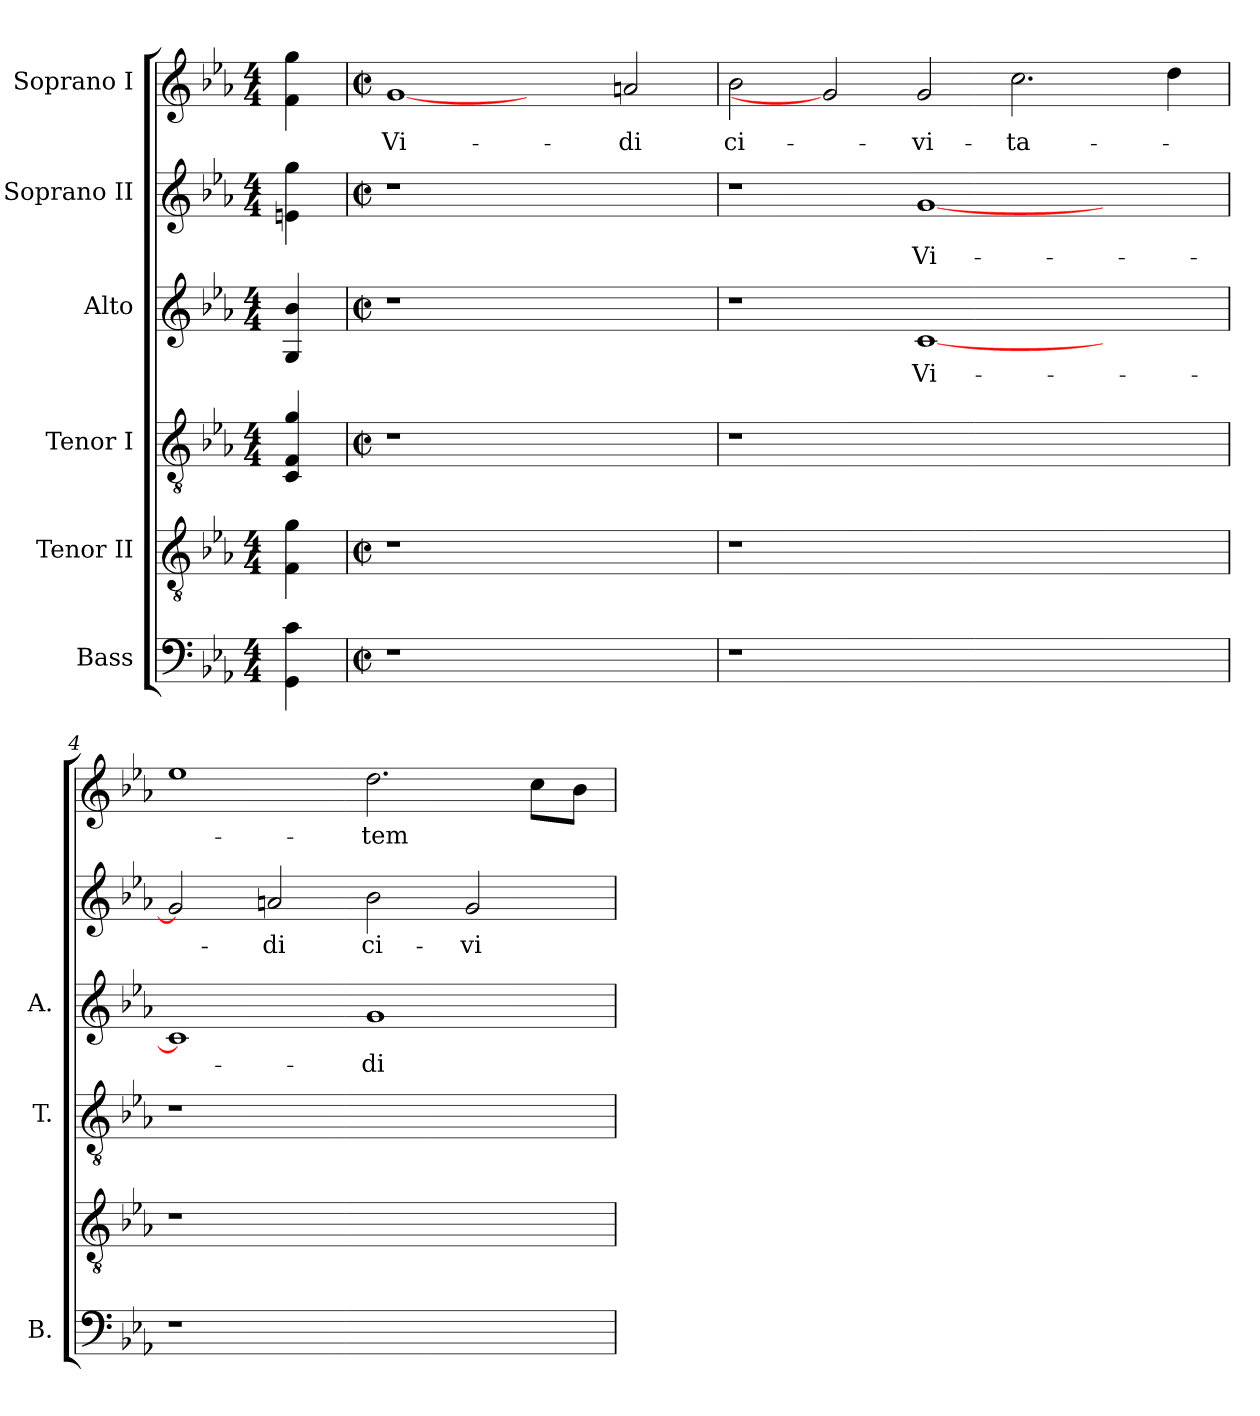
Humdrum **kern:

**kern	**kern	**kern	**kern	**text	**kern	**text	**kern	**text
*part6	*part5	*part4	*part3	*part3	*part2	*part2	*part1	*part1
*staff6	*staff5	*staff4	*staff3	*staff3	*staff2	*staff2	*staff1	*staff1
*I"Bass	*I"Tenor II	*I"Tenor I	*I"Alto	*	*I"Soprano II	*	*I"Soprano I	*
*I'B.	*	*I'T.	*I'A.	*	*	*	*	*
!!LO:PB:g=z
*clefF4	*clefGv2	*clefGv2	*clefG2	*	*clefG2	*	*clefG2	*
*	*ITrd7c12	*ITrd7c12	*ITrd7c12	*	*	*	*	*
*k[b-e-a-]	*k[b-e-a-]	*k[b-e-a-]	*k[b-e-a-]	*	*k[b-e-a-]	*	*k[b-e-a-]	*
*E-:	*E-:	*E-:	*E-:	*	*E-:	*	*E-:	*
*M4/4	*M4/4	*M4/4	*M4/4	*	*M4/4	*	*M4/4	*
=1	=1	=1	=1	=1	=1	=1	=1	=1
4GGi\ 4ci	4FFi\ 4Gi	4CCi/ 4FFi 4Gi	4GGi/ 4B-i	.	4eni\ 4ggi	.	4fi\ 4ggi	.
=2	=2	=2	=2	=2	=2	=2	=2	=2
*M2/2	*M2/2	*M2/2	*M2/2	*	*M2/2	*	*M2/2	*
*met(c|)	*met(c|)	*met(c|)	*met(c|)	*	*met(c|)	*	*met(c|)	*
!LO:N:vis=1	!LO:N:vis=1	!LO:N:vis=1	!LO:N:vis=1	!	!LO:N:vis=1	!	!	!
!	!	!	!	!	!	!	!	!LO:LY:b:color=#000000
1r	1r	1r	1r	.	1r	.	[1gi	Vi-
1ryy	1ryy	1ryy	1ryy	.	1ryy	.	2ryy	.
!	!	!	!	!	!	!	!	!LO:LY:b:color=#000000
.	.	.	.	.	.	.	2ani/	-di
=3	=3	=3	=3	=3	=3	=3	=3	=3
!LO:N:vis=1	!LO:N:vis=1	!LO:N:vis=1	!	!	!	!	!	!
!	!	!	!	!	!	!	!	!LO:LY:b:color=#000000
1r	1r	1r	1r	.	1r	.	2b-i\	ci-
.	.	.	.	.	.	.	2gi]	.
!	!	!	!	!LO:LY:b:color=#000000	!	!	!	!
!	!	!	!	!	!	!LO:LY:b:color=#000000	!	!
!	!	!	!	!	!	!	!	!LO:LY:b:color=#000000
1.ryy	1.ryy	1.ryy	[<1Ci	Vi-	[<1gi	Vi-	2gi/	-vi-
!	!	!	!	!	!	!	!	!LO:LY:b:color=#000000
.	.	.	.	.	.	.	2.cci\	-ta-
.	.	.	2ryy	.	2ryy	.	.	.
.	.	.	.	.	.	.	4ddi\	.
=4	=4	=4	=4	=4	=4	=4	=4	=4
!LO:N:vis=1	!LO:N:vis=1	!LO:N:vis=1	!	!	!	!	!	!
1r	1r	1r	1Ci]	.	2gi/]	.	1ee-i	.
!	!	!	!	!	!	!LO:LY:b:color=#000000	!	!
.	.	.	.	.	2ani/	-di	.	.
!	!	!	!	!LO:LY:b:color=#000000	!	!	!	!
!	!	!	!	!	!	!LO:LY:b:color=#000000	!	!
!	!	!	!	!	!	!	!	!LO:LY:b:color=#000000
1ryy	1ryy	1ryy	1Gi	-di	2b-i\	ci-	2.ddi\	-tem
!	!	!	!	!	!	!LO:LY:b:color=#000000	!	!
.	.	.	.	.	2gi/	-vi-	.	.
.	.	.	.	.	.	.	8cci\L	.
.	.	.	.	.	.	.	8b-i\J	.
=	=	=	=	=	=	=	=	=
*-	*-	*-	*-	*-	*-	*-	*-	*-
